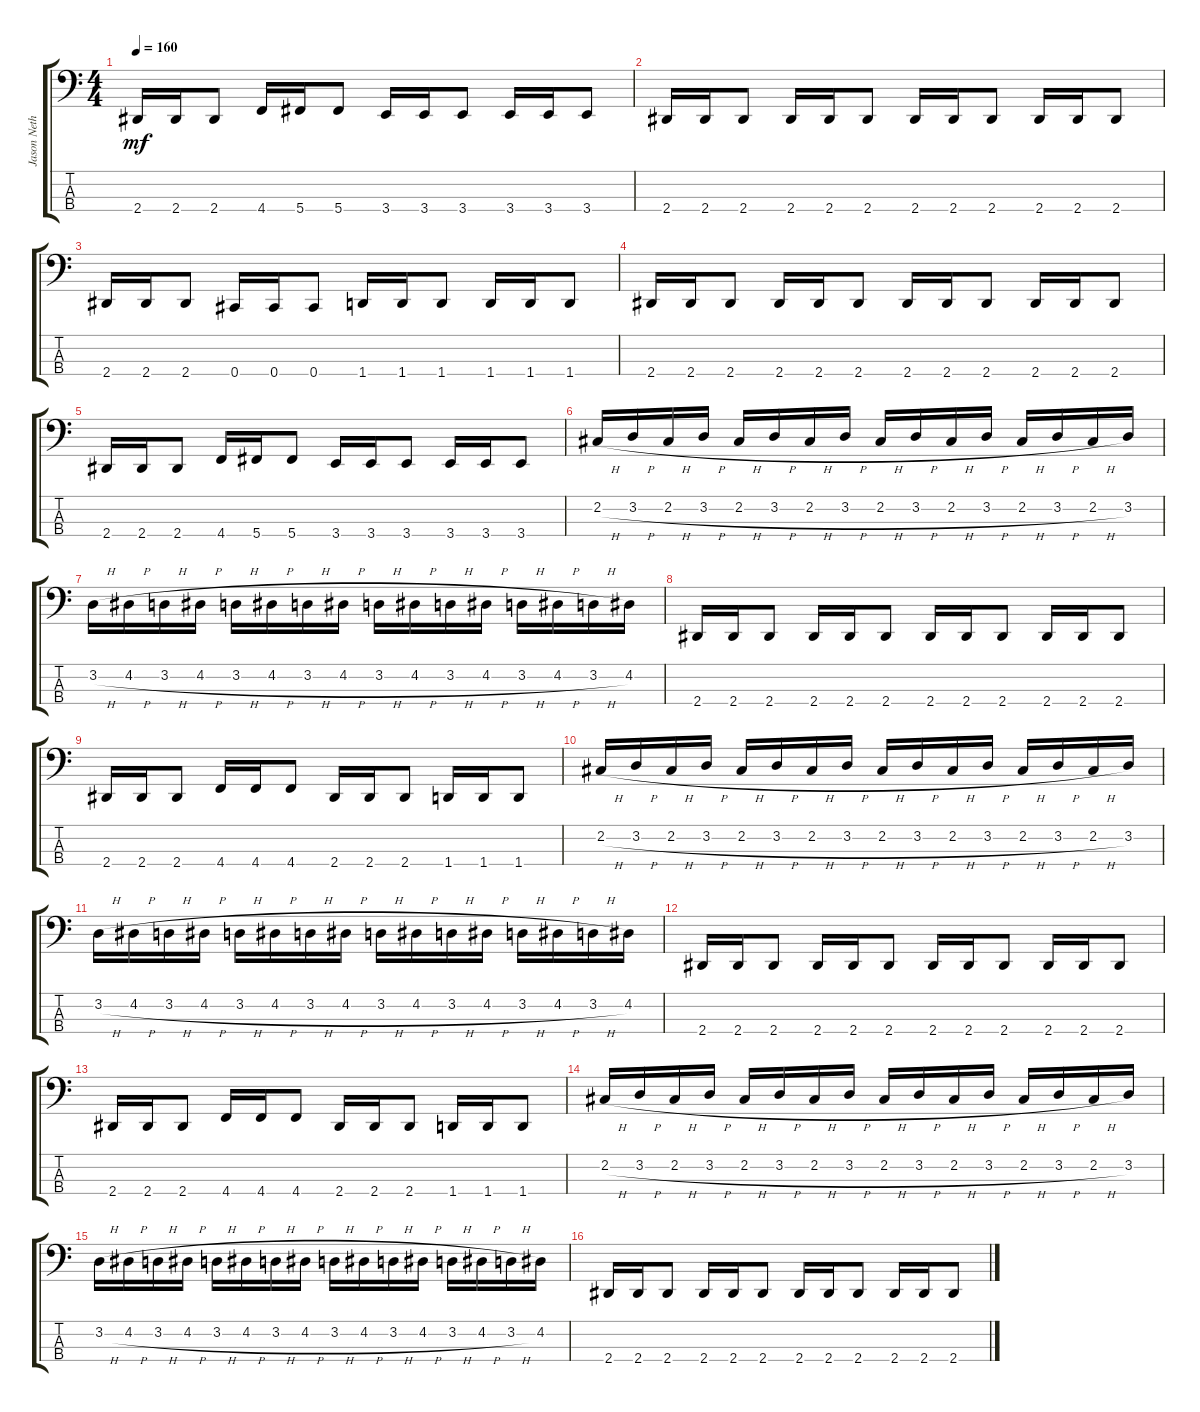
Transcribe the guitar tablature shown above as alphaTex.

\track ("Jason Netherton" "Jason Neth") {instrument electricbassfinger}
\staff {score tabs}
\tuning (E2 B1 Gb1 Db1) {hide}
\ts (4 4)
\tempo 160
\clef f4
\ks c
2.4.16{dy mf} 2.4.16 2.4.8 4.4.16 5.4.16 5.4.8 3.4.16 3.4.16 3.4.8 3.4.16 3.4.16 3.4.8 |
2.4.16 2.4.16 2.4.8 2.4.16 2.4.16 2.4.8 2.4.16 2.4.16 2.4.8 2.4.16 2.4.16 2.4.8 |
2.4.16 2.4.16 2.4.8 0.4.16 0.4.16 0.4.8 1.4.16 1.4.16 1.4.8 1.4.16 1.4.16 1.4.8 |
2.4.16 2.4.16 2.4.8 2.4.16 2.4.16 2.4.8 2.4.16 2.4.16 2.4.8 2.4.16 2.4.16 2.4.8 |
2.4.16 2.4.16 2.4.8 4.4.16 5.4.16 5.4.8 3.4.16 3.4.16 3.4.8 3.4.16 3.4.16 3.4.8 |
2.2{h}.16 3.2{h}.16 2.2{h}.16 3.2{h}.16 2.2{h}.16 3.2{h}.16 2.2{h}.16 3.2{h}.16 2.2{h}.16 3.2{h}.16 2.2{h}.16 3.2{h}.16 2.2{h}.16 3.2{h}.16 2.2{h}.16 3.2.16 |
3.2{h}.16 4.2{h}.16 3.2{h}.16 4.2{h}.16 3.2{h}.16 4.2{h}.16 3.2{h}.16 4.2{h}.16 3.2{h}.16 4.2{h}.16 3.2{h}.16 4.2{h}.16 3.2{h}.16 4.2{h}.16 3.2{h}.16 4.2.16 |
2.4.16 2.4.16 2.4.8 2.4.16 2.4.16 2.4.8 2.4.16 2.4.16 2.4.8 2.4.16 2.4.16 2.4.8 |
2.4.16 2.4.16 2.4.8 4.4.16 4.4.16 4.4.8 2.4.16 2.4.16 2.4.8 1.4.16 1.4.16 1.4.8 |
2.2{h}.16 3.2{h}.16 2.2{h}.16 3.2{h}.16 2.2{h}.16 3.2{h}.16 2.2{h}.16 3.2{h}.16 2.2{h}.16 3.2{h}.16 2.2{h}.16 3.2{h}.16 2.2{h}.16 3.2{h}.16 2.2{h}.16 3.2.16 |
3.2{h}.16 4.2{h}.16 3.2{h}.16 4.2{h}.16 3.2{h}.16 4.2{h}.16 3.2{h}.16 4.2{h}.16 3.2{h}.16 4.2{h}.16 3.2{h}.16 4.2{h}.16 3.2{h}.16 4.2{h}.16 3.2{h}.16 4.2.16 |
2.4.16 2.4.16 2.4.8 2.4.16 2.4.16 2.4.8 2.4.16 2.4.16 2.4.8 2.4.16 2.4.16 2.4.8 |
2.4.16 2.4.16 2.4.8 4.4.16 4.4.16 4.4.8 2.4.16 2.4.16 2.4.8 1.4.16 1.4.16 1.4.8 |
2.2{h}.16 3.2{h}.16 2.2{h}.16 3.2{h}.16 2.2{h}.16 3.2{h}.16 2.2{h}.16 3.2{h}.16 2.2{h}.16 3.2{h}.16 2.2{h}.16 3.2{h}.16 2.2{h}.16 3.2{h}.16 2.2{h}.16 3.2.16 |
3.2{h}.16 4.2{h}.16 3.2{h}.16 4.2{h}.16 3.2{h}.16 4.2{h}.16 3.2{h}.16 4.2{h}.16 3.2{h}.16 4.2{h}.16 3.2{h}.16 4.2{h}.16 3.2{h}.16 4.2{h}.16 3.2{h}.16 4.2.16 |
2.4.16 2.4.16 2.4.8 2.4.16 2.4.16 2.4.8 2.4.16 2.4.16 2.4.8 2.4.16 2.4.16 2.4.8
